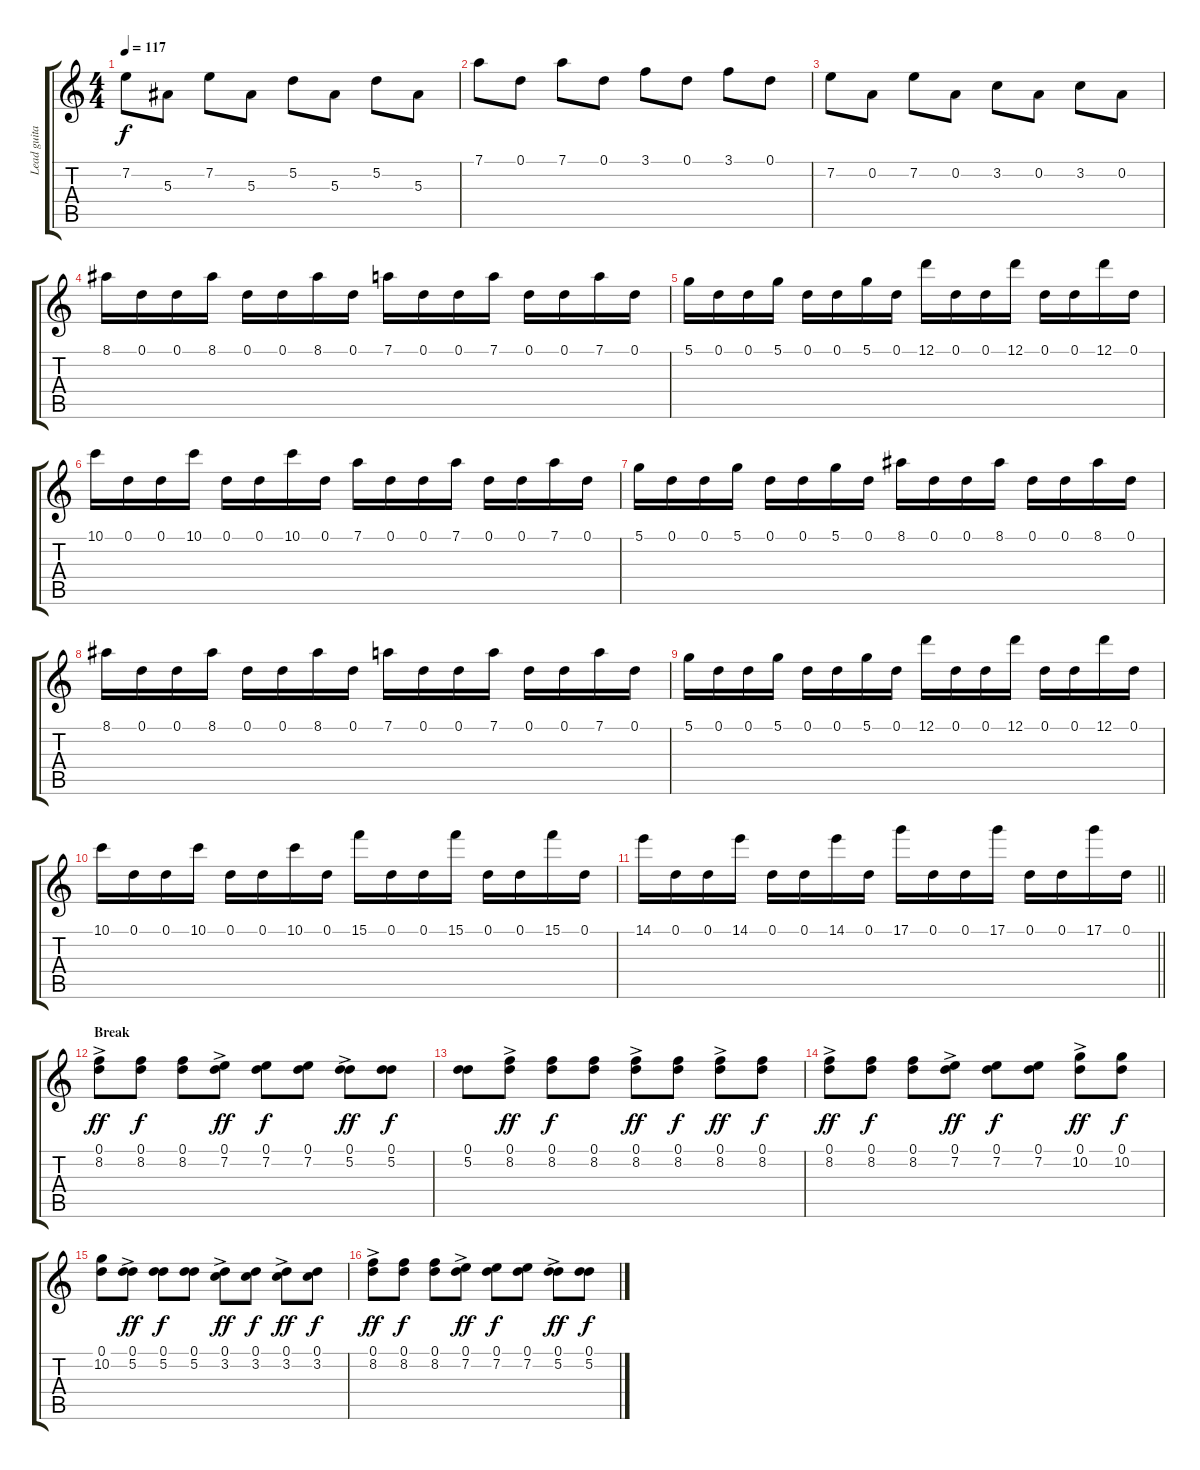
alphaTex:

\track ("Lead guitar" "Lead guita") {instrument distortionguitar}
\staff {score tabs}
\tuning (D4 A3 F3 C3 G2 D2) {hide}
\ts (4 4)
\tempo 117
\clef g2
\ks c
7.2.8{dy f} 5.3.8 7.2.8 5.3.8 5.2.8 5.3.8 5.2.8 5.3.8 |
7.1.8 0.1.8 7.1.8 0.1.8 3.1.8 0.1.8 3.1.8 0.1.8 |
7.2.8 0.2.8 7.2.8 0.2.8 3.2.8 0.2.8 3.2.8 0.2.8 |
8.1.16{balance 14} 0.1.16 0.1.16 8.1.16 0.1.16 0.1.16 8.1.16 0.1.16 7.1.16 0.1.16 0.1.16 7.1.16 0.1.16 0.1.16 7.1.16 0.1.16 |
5.1.16 0.1.16 0.1.16 5.1.16 0.1.16 0.1.16 5.1.16 0.1.16 12.1.16 0.1.16 0.1.16 12.1.16 0.1.16 0.1.16 12.1.16 0.1.16 |
10.1.16 0.1.16 0.1.16 10.1.16 0.1.16 0.1.16 10.1.16 0.1.16 7.1.16 0.1.16 0.1.16 7.1.16 0.1.16 0.1.16 7.1.16 0.1.16 |
5.1.16 0.1.16 0.1.16 5.1.16 0.1.16 0.1.16 5.1.16 0.1.16 8.1.16 0.1.16 0.1.16 8.1.16 0.1.16 0.1.16 8.1.16 0.1.16 |
8.1.16 0.1.16 0.1.16 8.1.16 0.1.16 0.1.16 8.1.16 0.1.16 7.1.16 0.1.16 0.1.16 7.1.16 0.1.16 0.1.16 7.1.16 0.1.16 |
5.1.16 0.1.16 0.1.16 5.1.16 0.1.16 0.1.16 5.1.16 0.1.16 12.1.16 0.1.16 0.1.16 12.1.16 0.1.16 0.1.16 12.1.16 0.1.16 |
10.1.16 0.1.16 0.1.16 10.1.16 0.1.16 0.1.16 10.1.16 0.1.16 15.1.16 0.1.16 0.1.16 15.1.16 0.1.16 0.1.16 15.1.16 0.1.16 |
\barLineRight lightlight
14.1.16 0.1.16 0.1.16 14.1.16 0.1.16 0.1.16 14.1.16 0.1.16 17.1.16 0.1.16 0.1.16 17.1.16 0.1.16 0.1.16 17.1.16 0.1.16 |
\section ("" "Break")
(0.1 8.2{ac}).8{dy ff volume 10 balance 8 instrument acousticguitarsteel} (0.1 8.2).8{dy f} (0.1 8.2).8 (0.1 7.2{ac}).8{dy ff} (0.1 7.2).8{dy f} (0.1 7.2).8 (0.1 5.2{ac}).8{dy ff} (0.1 5.2).8{dy f} |
(0.1 5.2).8 (0.1 8.2{ac}).8{dy ff} (0.1 8.2).8{dy f} (0.1 8.2).8 (0.1 8.2{ac}).8{dy ff} (0.1 8.2).8{dy f} (0.1 8.2{ac}).8{dy ff} (0.1 8.2).8{dy f} |
(0.1 8.2{ac}).8{dy ff} (0.1 8.2).8{dy f} (0.1 8.2).8 (0.1 7.2{ac}).8{dy ff} (0.1 7.2).8{dy f} (0.1 7.2).8 (0.1 10.2{ac}).8{dy ff} (0.1 10.2).8{dy f} |
(0.1 10.2).8 (0.1 5.2{ac}).8{dy ff} (0.1 5.2).8{dy f} (0.1 5.2).8 (0.1 3.2{ac}).8{dy ff} (0.1 3.2).8{dy f} (0.1 3.2{ac}).8{dy ff} (0.1 3.2).8{dy f} |
(0.1 8.2{ac}).8{dy ff} (0.1 8.2).8{dy f} (0.1 8.2).8 (0.1 7.2{ac}).8{dy ff} (0.1 7.2).8{dy f} (0.1 7.2).8 (0.1 5.2{ac}).8{dy ff} (0.1 5.2).8{dy f}
